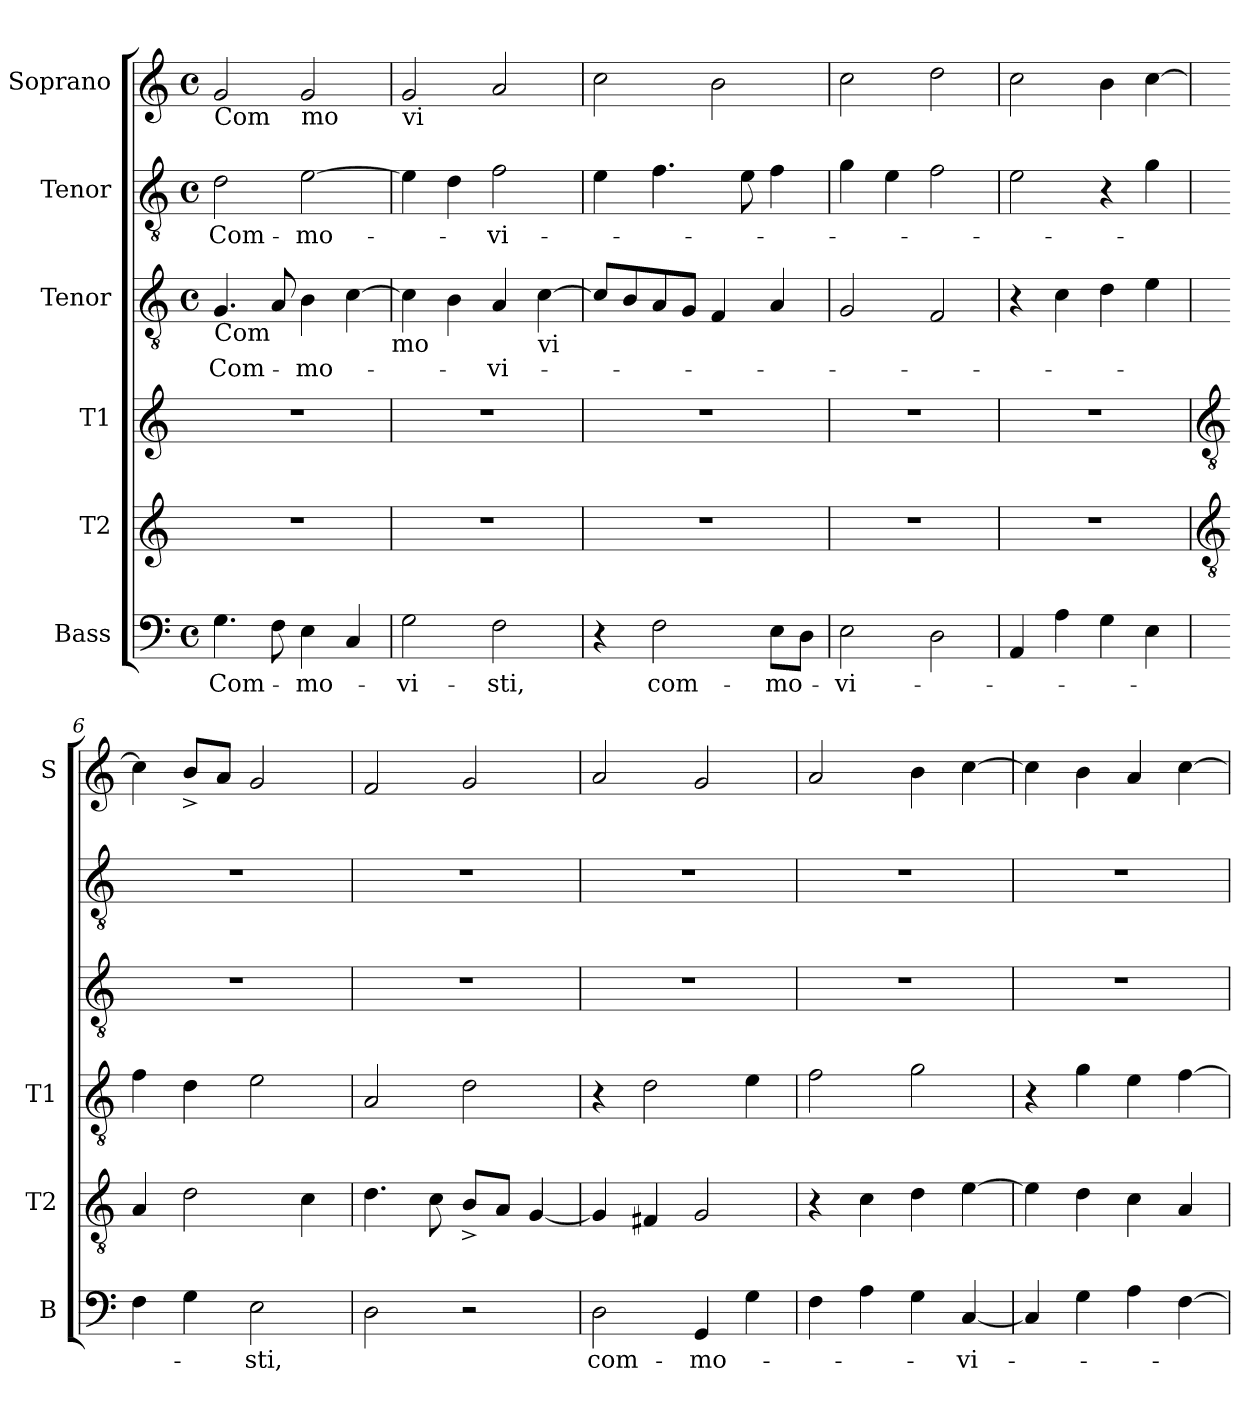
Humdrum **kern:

**kern	**text	**kern	**kern	**kern	**text	**kern	**text	**kern
*part6	*part6	*part5	*part4	*part3	*part3	*part2	*part2	*part1
*staff6	*staff6	*staff5	*staff4	*staff3	*staff3	*staff2	*staff2	*staff1
*I"Bass	*	*I"T2	*I"T1	*I"Tenor	*	*I"Tenor	*	*I"Soprano
*I'B	*	*I'T2	*I'T1	*	*	*	*	*I'S
*clefF4	*	*clefG2	*clefG2	*clefGv2	*	*clefGv2	*	*clefG2
*k[]	*	*k[]	*k[]	*k[]	*	*k[]	*	*k[]
*C:	*	*C:	*C:	*C:	*	*C:	*	*C:
*M4/4	*	*	*	*M4/4	*	*M4/4	*	*M4/4
*met(c)	*	*	*	*met(c)	*	*met(c)	*	*met(c)
=1	=1	=1	=1	=1	=1	=1	=1	=1
!	!	!	!	!	!	!	!	!LO:TX:b:t=Com
!	!	!	!	!LO:TX:b:t=Com	!	!	!	!
!	!LO:LY:b	!	!	!	!LO:LY:a	!	!LO:LY:b	!
4.G\	Com-	1r	1r	4.G/	Com-	2d\	Com-	2g/
8F\	.	.	.	8A/	.	.	.	.
!	!	!	!	!	!	!	!	!LO:TX:b:t=mo
!	!LO:LY:b	!	!	!	!LO:LY:a	!	!LO:LY:b	!
4E\	-mo-	.	.	4B\	-mo-	[>2e\	-mo-	2g/
4C/	.	.	.	[>4c\	.	.	.	.
!	!	!	!	!LO:TX:b:t=mo	!	!	!	!
=2	=2	=2	=2	=2	=2	=2	=2	=2
!	!	!	!	!	!	!	!	!LO:TX:b:t=vi
!	!LO:LY:b	!	!	!	!	!	!	!
2G\	-vi-	1r	1r	4c\]	.	4e\]	.	2g/
.	.	.	.	4B\	.	4d\	.	.
!	!LO:LY:b	!	!	!	!LO:LY:a	!	!LO:LY:b	!
2F\	-sti,	.	.	4A/	-vi-	2f\	-vi-	2a/
!	!	!	!	!LO:TX:b:t=vi	!	!	!	!
.	.	.	.	[>4c\	.	.	.	.
=3	=3	=3	=3	=3	=3	=3	=3	=3
4r	.	1r	1r	8c/L]	.	4e\	.	2cc\
.	.	.	.	8B/	.	.	.	.
!	!LO:LY:b	!	!	!	!	!	!	!
2F\	com-	.	.	8A/	.	4.f\	.	.
.	.	.	.	8G/J	.	.	.	.
.	.	.	.	4F/	.	.	.	2b\
.	.	.	.	.	.	8e\	.	.
!	!LO:LY:b	!	!	!	!	!	!	!
8E\L	-mo-	.	.	4A/	.	4f\	.	.
8D\J	.	.	.	.	.	.	.	.
=4	=4	=4	=4	=4	=4	=4	=4	=4
!	!LO:LY:b	!	!	!	!	!	!	!
2E\	-vi-	1r	1r	2G/	.	4g\	.	2cc\
.	.	.	.	.	.	4e\	.	.
2D\	.	.	.	2F/	.	2f\	.	2dd\
=5	=5	=5	=5	=5	=5	=5	=5	=5
4AA/	.	1r	1r	4r	.	2e\	.	2cc\
4A\	.	.	.	4c\	.	.	.	.
4G\	.	.	.	4d\	.	4r	.	4b\
4E\	.	.	.	4e\	.	4g\	.	[<4cc\
!!LO:LB:g=z
=6	=6	=6	=6	=6	=6	=6	=6	=6
*	*	*clefGv2	*clefGv2	*	*	*	*	*
4F\	.	4A/	4f\	1r	.	1r	.	4cc\]
4G\	.	2d\	4d\	.	.	.	.	8b^</L
.	.	.	.	.	.	.	.	8a/J
!	!LO:LY:b	!	!	!	!	!	!	!
2E\	-sti,	.	2e\	.	.	.	.	2g/
.	.	4c\	.	.	.	.	.	.
=7	=7	=7	=7	=7	=7	=7	=7	=7
2D\	.	4.d\	2A/	1r	.	1r	.	2f/
.	.	8c\	.	.	.	.	.	.
2r	.	8B^</L	2d\	.	.	.	.	2g/
.	.	8A/J	.	.	.	.	.	.
.	.	[<4G/	.	.	.	.	.	.
=8	=8	=8	=8	=8	=8	=8	=8	=8
!	!LO:LY:b	!	!	!	!	!	!	!
2D\	com-	4G/]	4r	1r	.	1r	.	2a/
.	.	4F#/	2d\	.	.	.	.	.
!	!LO:LY:b	!	!	!	!	!	!	!
4GG/	-mo-	2G/	.	.	.	.	.	2g/
4G\	.	.	4e\	.	.	.	.	.
=9	=9	=9	=9	=9	=9	=9	=9	=9
4F\	.	4r	2f\	1r	.	1r	.	2a/
4A\	.	4c\	.	.	.	.	.	.
4G\	.	4d\	2g\	.	.	.	.	4b\
!	!LO:LY:b	!	!	!	!	!	!	!
[<4C/	-vi-	[>4e\	.	.	.	.	.	[>4cc\
=10	=10	=10	=10	=10	=10	=10	=10	=10
4C/]	.	4e\]	4r	1r	.	1r	.	4cc\]
4G\	.	4d\	4g\	.	.	.	.	4b\
4A\	.	4c\	4e\	.	.	.	.	4a/
[>4F\	.	4A/	[>4f\	.	.	.	.	[>4cc\
=	=	=	=	=	=	=	=	=
*-	*-	*-	*-	*-	*-	*-	*-	*-
